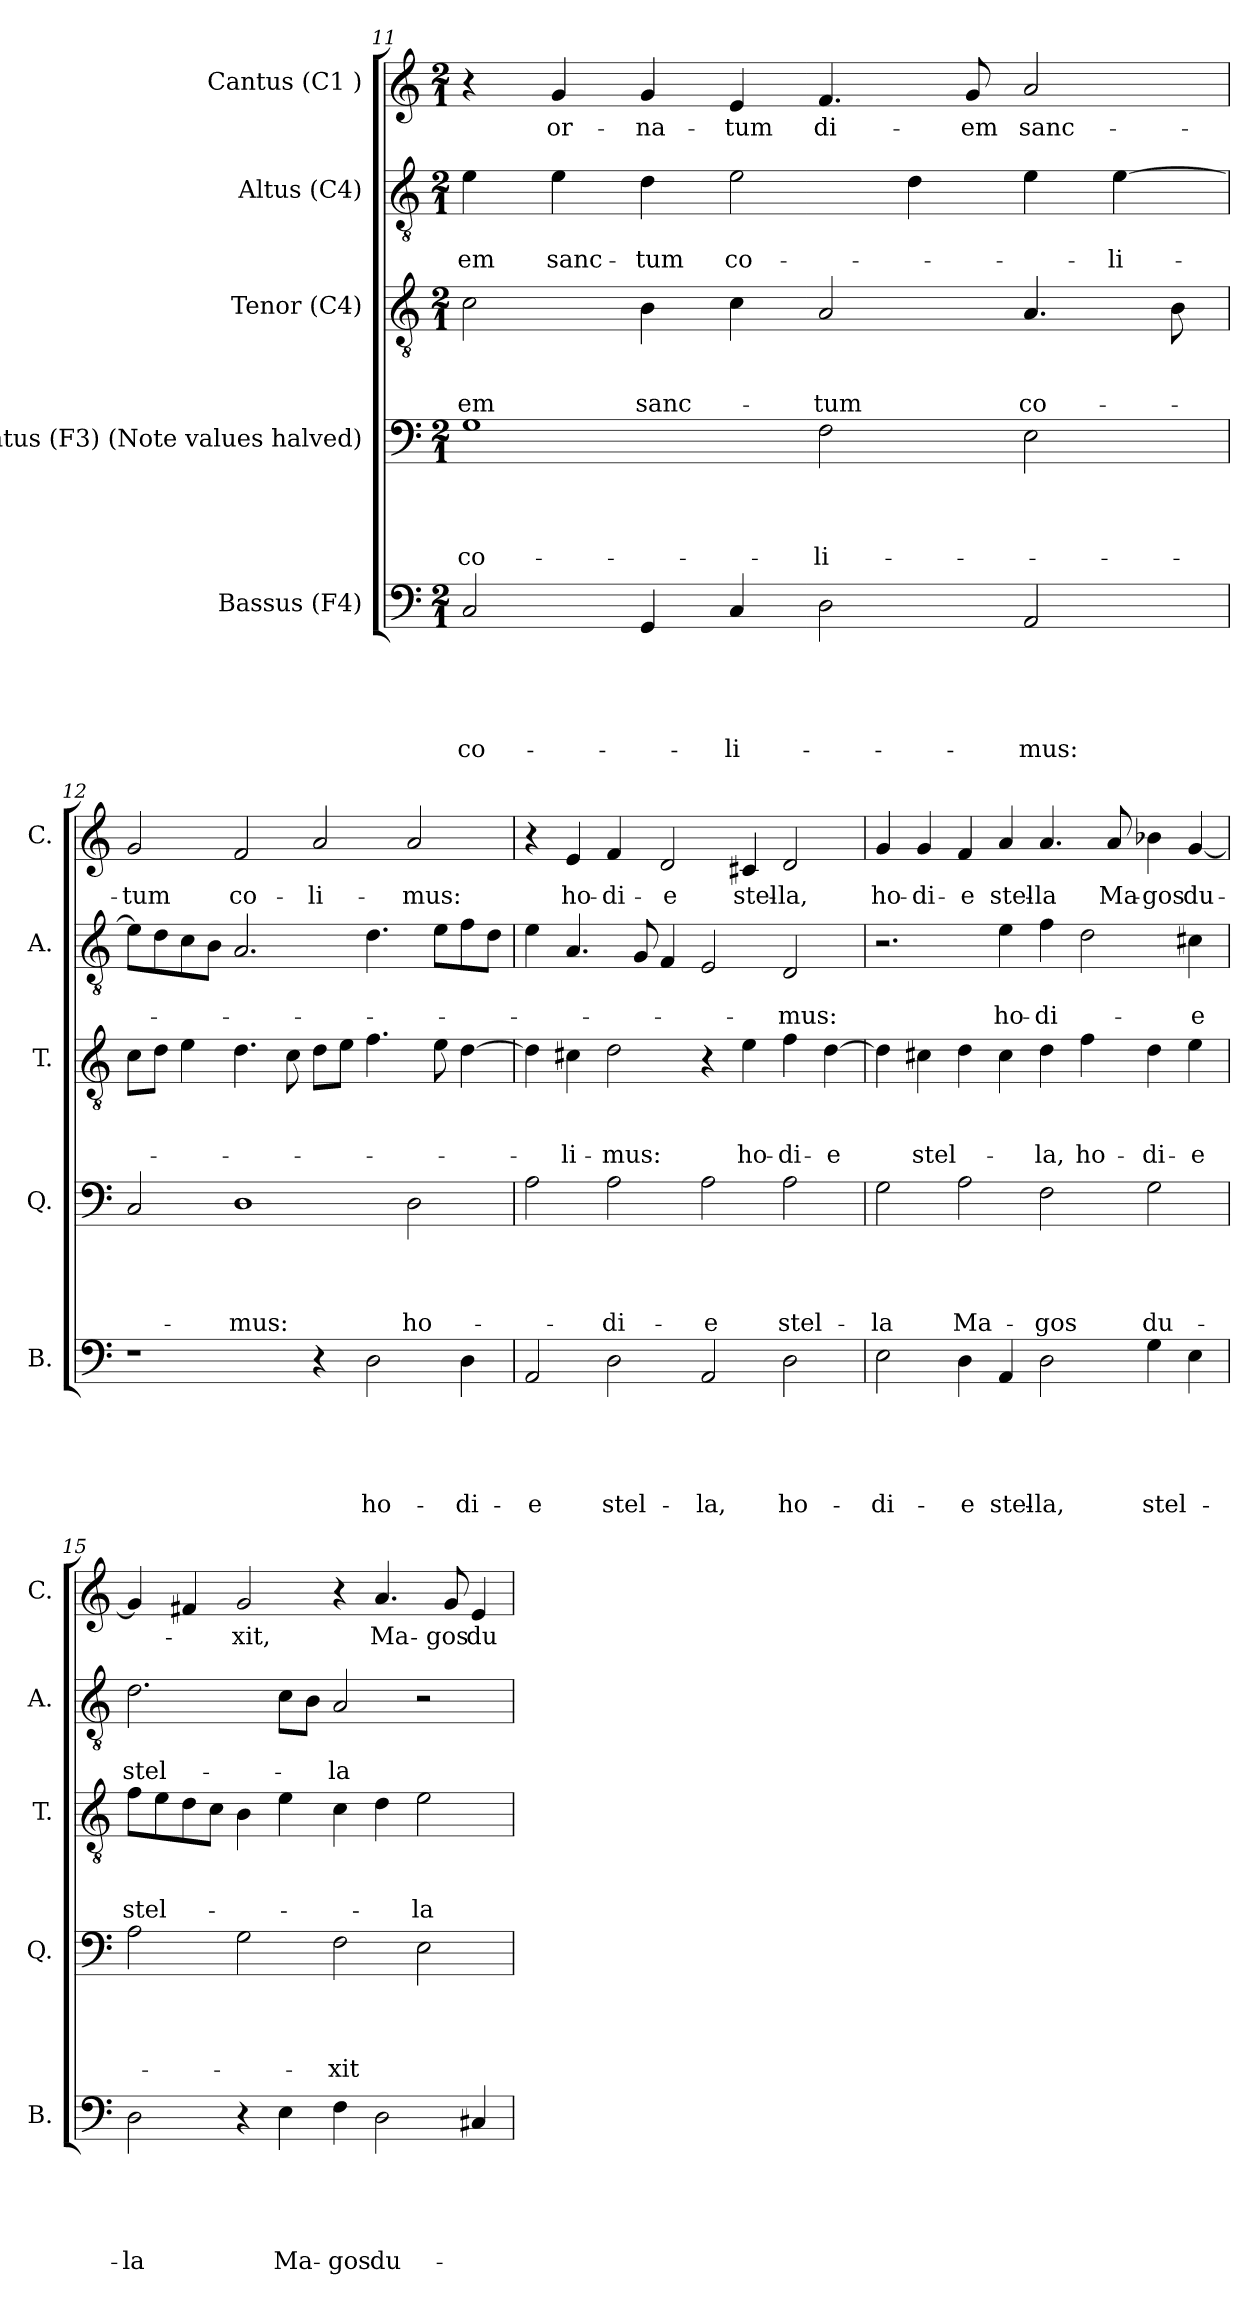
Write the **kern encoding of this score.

**kern	**text	**text	**text	**text	**text	**kern	**text	**text	**text	**text	**kern	**text	**text	**text	**kern	**text	**text	**kern	**text
*part5	*part5	*part5	*part5	*part5	*part5	*part4	*part4	*part4	*part4	*part4	*part3	*part3	*part3	*part3	*part2	*part2	*part2	*part1	*part1
*staff5	*staff5	*staff5	*staff5	*staff5	*staff5	*staff4	*staff4	*staff4	*staff4	*staff4	*staff3	*staff3	*staff3	*staff3	*staff2	*staff2	*staff2	*staff1	*staff1
*I"Bassus (F4)	*	*	*	*	*	*I"Quintus (F3) (Note values halved)	*	*	*	*	*I"Tenor (C4)	*	*	*	*I"Altus (C4)	*	*	*I"Cantus (C1 )	*
*I'B.	*	*	*	*	*	*I'Q.	*	*	*	*	*I'T.	*	*	*	*I'A.	*	*	*I'C.	*
*clefF4	*	*	*	*	*	*clefF4	*	*	*	*	*clefGv2	*	*	*	*clefGv2	*	*	*clefG2	*
*k[]	*	*	*	*	*	*k[]	*	*	*	*	*k[]	*	*	*	*k[]	*	*	*k[]	*
*C:	*	*	*	*	*	*C:	*	*	*	*	*C:	*	*	*	*C:	*	*	*C:	*
*M2/1	*	*	*	*	*	*M2/1	*	*	*	*	*M2/1	*	*	*	*M2/1	*	*	*M2/1	*
=11	=11	=11	=11	=11	=11	=11	=11	=11	=11	=11	=11	=11	=11	=11	=11	=11	=11	=11	=11
!	!	!	!	!	!LO:LY:b	!	!	!	!	!LO:LY:b	!	!	!	!LO:LY:b	!	!	!LO:LY:b	!	!
2C/	.	.	.	.	co-	1G	.	.	.	co-	2c\	.	.	-em	4e\	.	-em	4r	.
!	!	!	!	!	!	!	!	!	!	!	!	!	!	!	!	!	!LO:LY:b	!	!LO:LY:b
.	.	.	.	.	.	.	.	.	.	.	.	.	.	.	4e\	.	sanc-	4g/	or-
!	!	!	!	!	!	!	!	!	!	!	!	!	!	!LO:LY:b	!	!	!LO:LY:b:rj	!	!LO:LY:b
4GG/	.	.	.	.	.	.	.	.	.	.	4B\	.	.	sanc-	4d\	.	-tum	4g/	-na-
!	!	!	!	!	!LO:LY:b	!	!	!	!	!	!	!	!	!	!	!	!LO:LY:b	!	!LO:LY:b
4C/	.	.	.	.	-li-	.	.	.	.	.	4c\	.	.	.	2e\	.	co-	4e/	-tum
!	!	!	!	!	!	!	!	!	!	!LO:LY:b	!	!	!	!LO:LY:b	!	!	!	!	!LO:LY:b
2D\	.	.	.	.	.	2F\	.	.	.	-li-	2A/	.	.	-tum	.	.	.	4.f/	di-
.	.	.	.	.	.	.	.	.	.	.	.	.	.	.	4d\	.	.	.	.
!	!	!	!	!	!	!	!	!	!	!	!	!	!	!	!	!	!	!	!LO:LY:b
.	.	.	.	.	.	.	.	.	.	.	.	.	.	.	.	.	.	8g/	-em
!	!	!	!	!	!LO:LY:b	!	!	!	!	!	!	!	!	!LO:LY:b	!	!	!	!	!LO:LY:b
2AA/	.	.	.	.	-mus:	2E\	.	.	.	.	4.A/	.	.	co-	4e\	.	.	2a/	sanc-
!	!	!	!	!	!	!	!	!	!	!	!	!	!	!	!	!	!LO:LY:b	!	!
.	.	.	.	.	.	.	.	.	.	.	.	.	.	.	[>4e\	.	-li-	.	.
.	.	.	.	.	.	.	.	.	.	.	8B\	.	.	.	.	.	.	.	.
=12	=12	=12	=12	=12	=12	=12	=12	=12	=12	=12	=12	=12	=12	=12	=12	=12	=12	=12	=12
!	!	!	!	!	!	!	!	!	!	!	!	!	!	!	!	!	!	!	!LO:LY:b
1r	.	.	.	.	.	2C/	.	.	.	.	8c\L	.	.	.	8e\L]	.	.	2g/	-tum
.	.	.	.	.	.	.	.	.	.	.	8d\J	.	.	.	8d\	.	.	.	.
.	.	.	.	.	.	.	.	.	.	.	4e\	.	.	.	8c\	.	.	.	.
.	.	.	.	.	.	.	.	.	.	.	.	.	.	.	8B\J	.	.	.	.
!	!	!	!	!	!	!	!	!	!	!LO:LY:b	!	!	!	!	!	!	!	!	!LO:LY:b
.	.	.	.	.	.	1D	.	.	.	-mus:	4.d\	.	.	.	2.A/	.	.	2f/	co-
.	.	.	.	.	.	.	.	.	.	.	8c\	.	.	.	.	.	.	.	.
!	!	!	!	!	!	!	!	!	!	!	!	!	!	!	!	!	!	!	!LO:LY:b
4r	.	.	.	.	.	.	.	.	.	.	8d\L	.	.	.	.	.	.	2a/	-li-
.	.	.	.	.	.	.	.	.	.	.	8e\J	.	.	.	.	.	.	.	.
!	!	!	!	!	!LO:LY:b	!	!	!	!	!	!	!	!	!	!	!	!	!	!
2D\	.	.	.	.	ho-	.	.	.	.	.	4.f\	.	.	.	4.d\	.	.	.	.
!	!	!	!	!	!	!	!	!	!	!LO:LY:b	!	!	!	!	!	!	!	!	!LO:LY:b
.	.	.	.	.	.	2D\	.	.	.	ho-	.	.	.	.	.	.	.	2a/	-mus:
.	.	.	.	.	.	.	.	.	.	.	8e\	.	.	.	8e\L	.	.	.	.
!	!	!	!	!	!LO:LY:b	!	!	!	!	!	!	!	!	!	!	!	!	!	!
4D\	.	.	.	.	-di-	.	.	.	.	.	[<4d\	.	.	.	8f\	.	.	.	.
.	.	.	.	.	.	.	.	.	.	.	.	.	.	.	8d\J	.	.	.	.
!!LO:LB:g=z
=13	=13	=13	=13	=13	=13	=13	=13	=13	=13	=13	=13	=13	=13	=13	=13	=13	=13	=13	=13
!	!	!	!	!	!LO:LY:b	!	!	!	!	!	!	!	!	!	!	!	!	!	!
2AA/	.	.	.	.	-e	2A\	.	.	.	.	4d\]	.	.	.	4e\	.	.	4r	.
!	!	!	!	!	!	!	!	!	!	!	!	!	!	!LO:LY:b	!	!	!	!	!LO:LY:b
.	.	.	.	.	.	.	.	.	.	.	4c#X\	.	.	-li-	4.A/	.	.	4e/	ho-
!	!	!	!	!	!LO:LY:b	!	!	!	!	!LO:LY:b	!	!	!	!LO:LY:b	!	!	!	!	!LO:LY:b
2D\	.	.	.	.	stel-	2A\	.	.	.	-di-	2d\	.	.	-mus:	.	.	.	4f/	-di-
.	.	.	.	.	.	.	.	.	.	.	.	.	.	.	8G/	.	.	.	.
!	!	!	!	!	!	!	!	!	!	!	!	!	!	!	!	!	!	!	!LO:LY:b
.	.	.	.	.	.	.	.	.	.	.	.	.	.	.	4F/	.	.	2d/	-e
!	!	!	!	!	!LO:LY:b	!	!	!	!	!LO:LY:b	!	!	!	!	!	!	!	!	!
2AA/	.	.	.	.	-la,	2A\	.	.	.	-e	4r	.	.	.	2E/	.	.	.	.
!	!	!	!	!	!	!	!	!	!	!	!	!	!	!LO:LY:b	!	!	!	!	!LO:LY:b
.	.	.	.	.	.	.	.	.	.	.	4e\	.	.	ho-	.	.	.	4c#X/	stel-
!	!	!	!	!	!LO:LY:b	!	!	!	!	!LO:LY:b	!	!	!	!LO:LY:b	!	!	!LO:LY:b	!	!LO:LY:b
2D\	.	.	.	.	ho-	2A\	.	.	.	stel-	4f\	.	.	-di-	2D/	.	-mus:	2d/	-la,
!	!	!	!	!	!	!	!	!	!	!	!	!	!	!LO:LY:b	!	!	!	!	!
.	.	.	.	.	.	.	.	.	.	.	[>4d\	.	.	-e	.	.	.	.	.
=14	=14	=14	=14	=14	=14	=14	=14	=14	=14	=14	=14	=14	=14	=14	=14	=14	=14	=14	=14
!	!	!	!	!	!LO:LY:b	!	!	!	!	!LO:LY:b	!	!	!	!	!	!	!	!	!LO:LY:b
2E\	.	.	.	.	-di-	2G\	.	.	.	-la	4d\]	.	.	.	2.r	.	.	4g/	ho-
!	!	!	!	!	!	!	!	!	!	!	!	!	!	!LO:LY:b	!	!	!	!	!LO:LY:b
.	.	.	.	.	.	.	.	.	.	.	4c#X\	.	.	stel-	.	.	.	4g/	-di-
!	!	!	!	!	!LO:LY:b	!	!	!	!	!LO:LY:b	!	!	!	!	!	!	!	!	!LO:LY:b
4D\	.	.	.	.	-e	2A\	.	.	.	Ma-	4d\	.	.	.	.	.	.	4f/	-e
!	!	!	!	!	!LO:LY:b	!	!	!	!	!	!	!	!	!	!	!	!LO:LY:b	!	!LO:LY:b
4AA/	.	.	.	.	stel-	.	.	.	.	.	4c#\	.	.	.	4e\	.	ho-	4a/	stel-
!	!	!	!	!	!LO:LY:b	!	!	!	!	!LO:LY:b	!	!	!	!LO:LY:b	!	!	!LO:LY:b	!	!LO:LY:b
2D\	.	.	.	.	-la,	2F\	.	.	.	-gos	4d\	.	.	-la,	4f\	.	-di-	4.a/	-la
!	!	!	!	!	!	!	!	!	!	!	!	!	!	!LO:LY:b	!	!	!	!	!
.	.	.	.	.	.	.	.	.	.	.	4f\	.	.	ho-	2d\	.	.	.	.
!	!	!	!	!	!	!	!	!	!	!	!	!	!	!	!	!	!	!	!LO:LY:b
.	.	.	.	.	.	.	.	.	.	.	.	.	.	.	.	.	.	8a/	Ma-
!	!	!	!	!	!LO:LY:b	!	!	!	!	!LO:LY:b	!	!	!	!LO:LY:b	!	!	!	!	!LO:LY:b:rj
4G\	.	.	.	.	stel-	2G\	.	.	.	du-	4d\	.	.	-di-	.	.	.	4b-X\	-gos
!	!	!	!	!	!	!	!	!	!	!	!	!	!	!LO:LY:b	!	!	!LO:LY:b	!	!LO:LY:b
4E\	.	.	.	.	.	.	.	.	.	.	4e\	.	.	-e	4c#X\	.	-e	[<4g/	du-
=15	=15	=15	=15	=15	=15	=15	=15	=15	=15	=15	=15	=15	=15	=15	=15	=15	=15	=15	=15
!	!	!	!	!	!LO:LY:b	!	!	!	!	!	!	!	!	!LO:LY:b	!	!	!LO:LY:b	!	!
2D\	.	.	.	.	-la	2A\	.	.	.	.	8f\L	.	.	stel-	2.d\	.	stel-	4g/]	.
.	.	.	.	.	.	.	.	.	.	.	8e\	.	.	.	.	.	.	.	.
.	.	.	.	.	.	.	.	.	.	.	8d\	.	.	.	.	.	.	4f#X/	.
.	.	.	.	.	.	.	.	.	.	.	8c\J	.	.	.	.	.	.	.	.
!	!	!	!	!	!	!	!	!	!	!	!	!	!	!	!	!	!	!	!LO:LY:b
4r	.	.	.	.	.	2G\	.	.	.	.	4B\	.	.	.	.	.	.	2g/	-xit,
!	!	!	!	!	!LO:LY:b	!	!	!	!	!	!	!	!	!	!	!	!	!	!
4E\	.	.	.	.	Ma-	.	.	.	.	.	4e\	.	.	.	8c\L	.	.	.	.
.	.	.	.	.	.	.	.	.	.	.	.	.	.	.	8B\J	.	.	.	.
!	!	!	!	!	!LO:LY:b	!	!	!	!	!LO:LY:b	!	!	!	!	!	!	!LO:LY:b	!	!
4F\	.	.	.	.	-gos	2F\	.	.	.	-xit	4c\	.	.	.	2A/	.	-la	4r	.
!	!	!	!	!	!LO:LY:b	!	!	!	!	!	!	!	!	!	!	!	!	!	!LO:LY:b
2D\	.	.	.	.	du-	.	.	.	.	.	4d\	.	.	.	.	.	.	4.a/	Ma-
!	!	!	!	!	!	!	!	!	!	!	!	!	!	!LO:LY:b	!	!	!	!	!
.	.	.	.	.	.	2E\	.	.	.	.	2e\	.	.	-la	2r	.	.	.	.
!	!	!	!	!	!	!	!	!	!	!	!	!	!	!	!	!	!	!	!LO:LY:b
.	.	.	.	.	.	.	.	.	.	.	.	.	.	.	.	.	.	8g/	-gos
!	!	!	!	!	!	!	!	!	!	!	!	!	!	!	!	!	!	!	!LO:LY:b
4C#X/	.	.	.	.	.	.	.	.	.	.	.	.	.	.	.	.	.	4e/	du-
=	=	=	=	=	=	=	=	=	=	=	=	=	=	=	=	=	=	=	=
*-	*-	*-	*-	*-	*-	*-	*-	*-	*-	*-	*-	*-	*-	*-	*-	*-	*-	*-	*-
